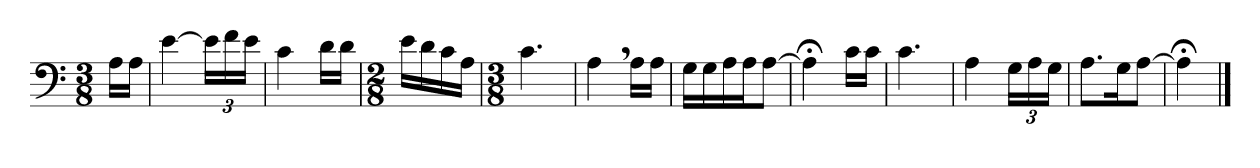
**kern
*part1
*staff1
*clefF4
*k[]
*M3/8
=
16A\LL
16A\JJ
=1
[4e
24e\LL]
24f\
24e\JJ
=2
4c
16d\LL
16d\JJ
=3
*M2/8
16e\LL
16d\
16c\
16A\JJ
=4
*M3/8
4.c
=5
4A,
16A\LL
16A\JJ
=6
16G\LL
16G\
16A\
16A\J
[8A\J
=7
4A;<]
16c\LL
16c\JJ
=8
4.c
=9
4A
24G\LL
24A\
24G\JJ
=10
8.A\L
16G\K
[8A\J
=11
4A;<]
==
*-
